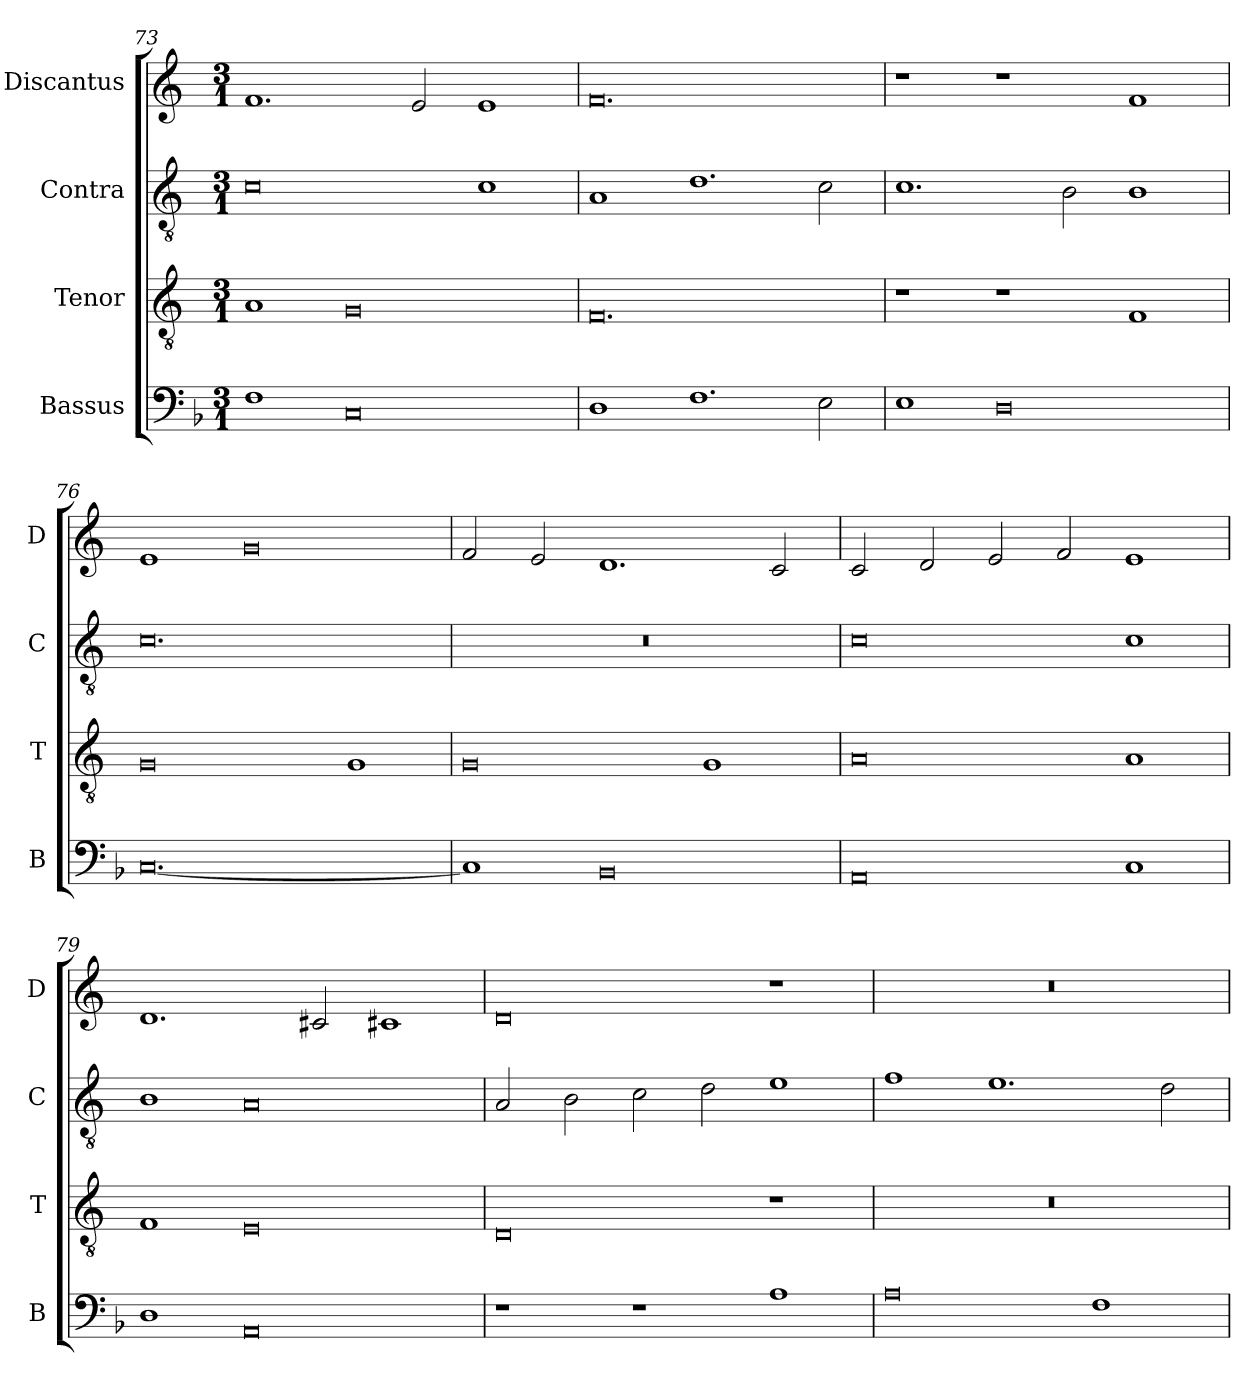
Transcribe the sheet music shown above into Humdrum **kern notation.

**kern	**kern	**kern	**kern
*part4	*part3	*part2	*part1
*staff4	*staff3	*staff2	*staff1
*I"Bassus	*I"Tenor	*I"Contra	*I"Discantus
*I'B	*I'T	*I'C	*I'D
*clefF4	*clefGv2	*clefGv2	*clefG2
*k[b-]	*k[]	*k[]	*k[]
*M3/1	*M3/1	*M3/1	*M3/1
=73	=73	=73	=73
1F	1A	0c	1.f
0C	0G	.	.
.	.	.	2e/
.	.	1c	1e
=74	=74	=74	=74
1D	0.F	1A	0.f
1.F	.	1.d	.
2E\	.	2c\	.
=75	=75	=75	=75
1E	1r	1.c	1r
0D	1r	.	1r
.	.	2B\	.
.	1F	1B	1f
=76	=76	=76	=76
[0.C	0G	0.c	1e
.	.	.	0g
.	1G	.	.
=77	=77	=77	=77
1C]	0G	0.r	2f/
.	.	.	2e/
0BB-	.	.	1.d
.	1G	.	.
.	.	.	2c/
=78	=78	=78	=78
0AA	0A	0c	2c/
.	.	.	2d/
.	.	.	2e/
.	.	.	2f/
1C	1A	1c	1e
=79	=79	=79	=79
1D	1F	1B	1.d
0AA	0E	0A	.
.	.	.	2c#X/
.	.	.	1c#X
=80	=80	=80	=80
1r	0D	2A/	0d
.	.	2B\	.
1r	.	2c\	.
.	.	2d\	.
1A	1r	1e	1r
=81	=81	=81	=81
0A	0.r	1f	0.r
.	.	1.e	.
1F	.	.	.
.	.	2d\	.
=	=	=	=
*-	*-	*-	*-
